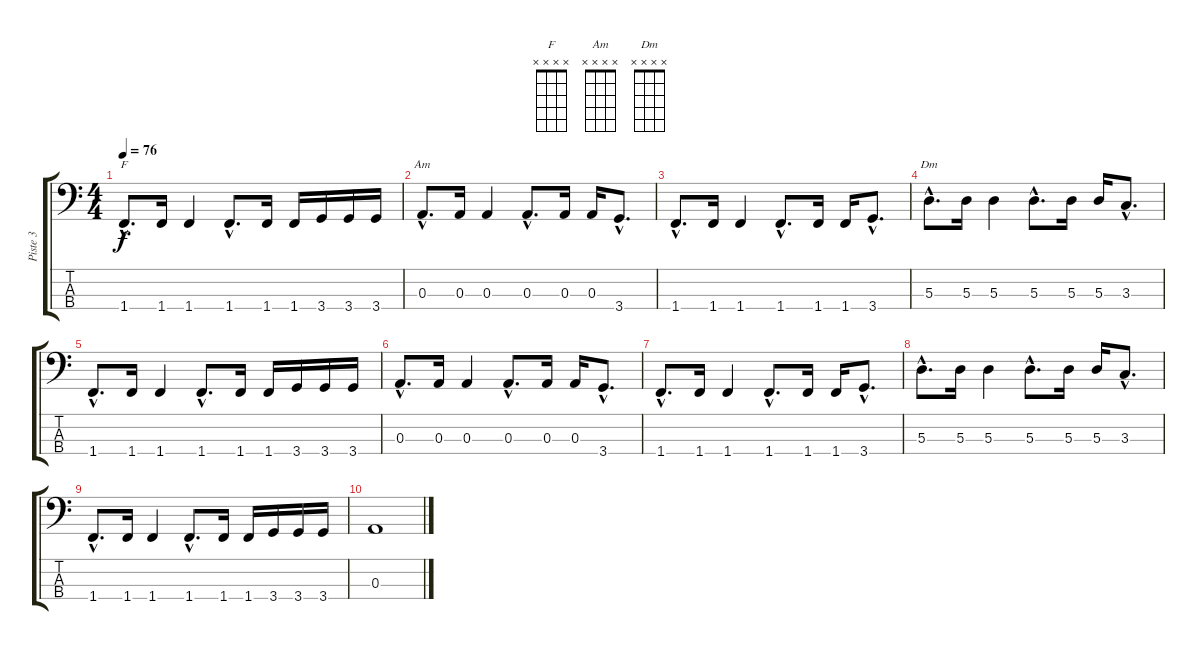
\track ("Piste 3" "Piste 3") {instrument electricbassfinger}
\staff {score tabs}
\tuning (G2 D2 A1 E1) {hide}
\chord ("F" x x x x) {firstfret 0}
\chord ("Am" x x x x) {firstfret 0}
\chord ("Dm" x x x x) {firstfret 0}
\ts (4 4)
\tempo 76
\clef f4
\ks c
1.4{hac}.8{d ch "F" dy f} 1.4.16 1.4.4 1.4{hac}.8{d} 1.4.16 1.4.16 3.4.16 3.4.16 3.4.16 |
0.3{hac}.8{d ch "Am"} 0.3.16 0.3.4 0.3{hac}.8{d} 0.3.16 0.3.16 3.4{hac}.8{d} |
1.4{hac}.8{d} 1.4.16 1.4.4 1.4{hac}.8{d} 1.4.16 1.4.16 3.4{hac}.8{d} |
5.3{hac}.8{d ch "Dm"} 5.3.16 5.3.4 5.3{hac}.8{d} 5.3.16 5.3.16 3.3{hac}.8{d} |
1.4{hac}.8{d} 1.4.16 1.4.4 1.4{hac}.8{d} 1.4.16 1.4.16 3.4.16 3.4.16 3.4.16 |
0.3{hac}.8{d} 0.3.16 0.3.4 0.3{hac}.8{d} 0.3.16 0.3.16 3.4{hac}.8{d} |
1.4{hac}.8{d} 1.4.16 1.4.4 1.4{hac}.8{d} 1.4.16 1.4.16 3.4{hac}.8{d} |
5.3{hac}.8{d} 5.3.16 5.3.4 5.3{hac}.8{d} 5.3.16 5.3.16 3.3{hac}.8{d} |
1.4{hac}.8{d} 1.4.16 1.4.4 1.4{hac}.8{d} 1.4.16 1.4.16 3.4.16 3.4.16 3.4.16 |
0.3.1
